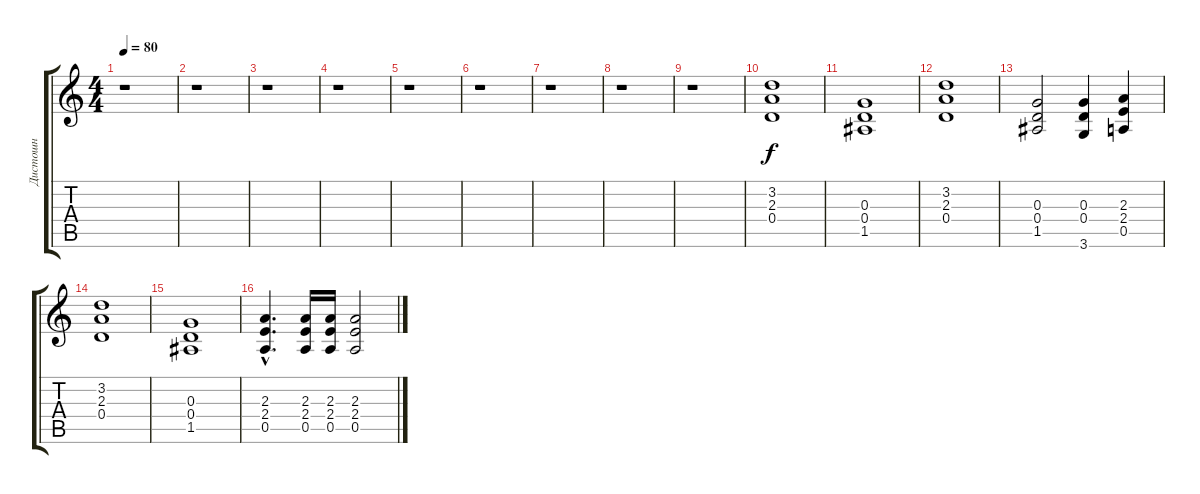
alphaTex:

\track ("Дистошн" "Дистошн") {instrument distortionguitar}
\staff {score tabs}
\tuning (E4 B3 G3 D3 A2 E2) {hide}
\ts (4 4)
\tempo 80
\clef g2
\ks c
r.1{dy f} |
r.1 |
r.1 |
r.1 |
r.1 |
r.1 |
r.1 |
r.1 |
r.1 |
(3.2 2.3 0.4).1 |
(0.3 0.4 1.5).1 |
(3.2 2.3 0.4).1 |
(0.3 0.4 1.5).2 (0.3 0.4 3.6).4 (2.3 2.4 0.5).4 |
(3.2 2.3 0.4).1 |
(0.3 0.4 1.5).1 |
(2.3{hac} 2.4{hac} 0.5{hac}).4{d} (2.3 2.4 0.5).16 (2.3 2.4 0.5).16 (2.3 2.4 0.5).2
